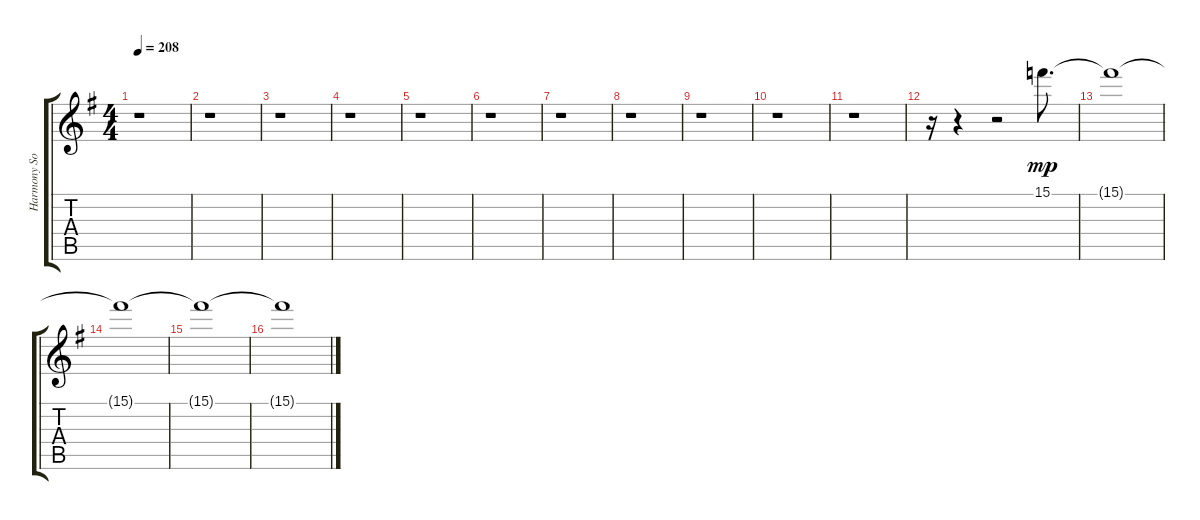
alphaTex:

\track ("Harmony Solo" "Harmony So") {instrument overdrivenguitar}
\staff {score tabs}
\tuning (D4 A3 F3 C3 G2 D2) {hide}
\ts (4 4)
\tempo 208
\clef g2
\ks g
r.1{dy mf} |
r.1 |
r.1 |
r.1 |
r.1 |
r.1 |
r.1 |
r.1 |
r.1 |
r.1 |
r.1 |
r.16 r.4 r.2 15.1.8{d dy mp} |
15.1{t}.1 |
15.1{t}.1 |
15.1{t}.1 |
15.1{t}.1
